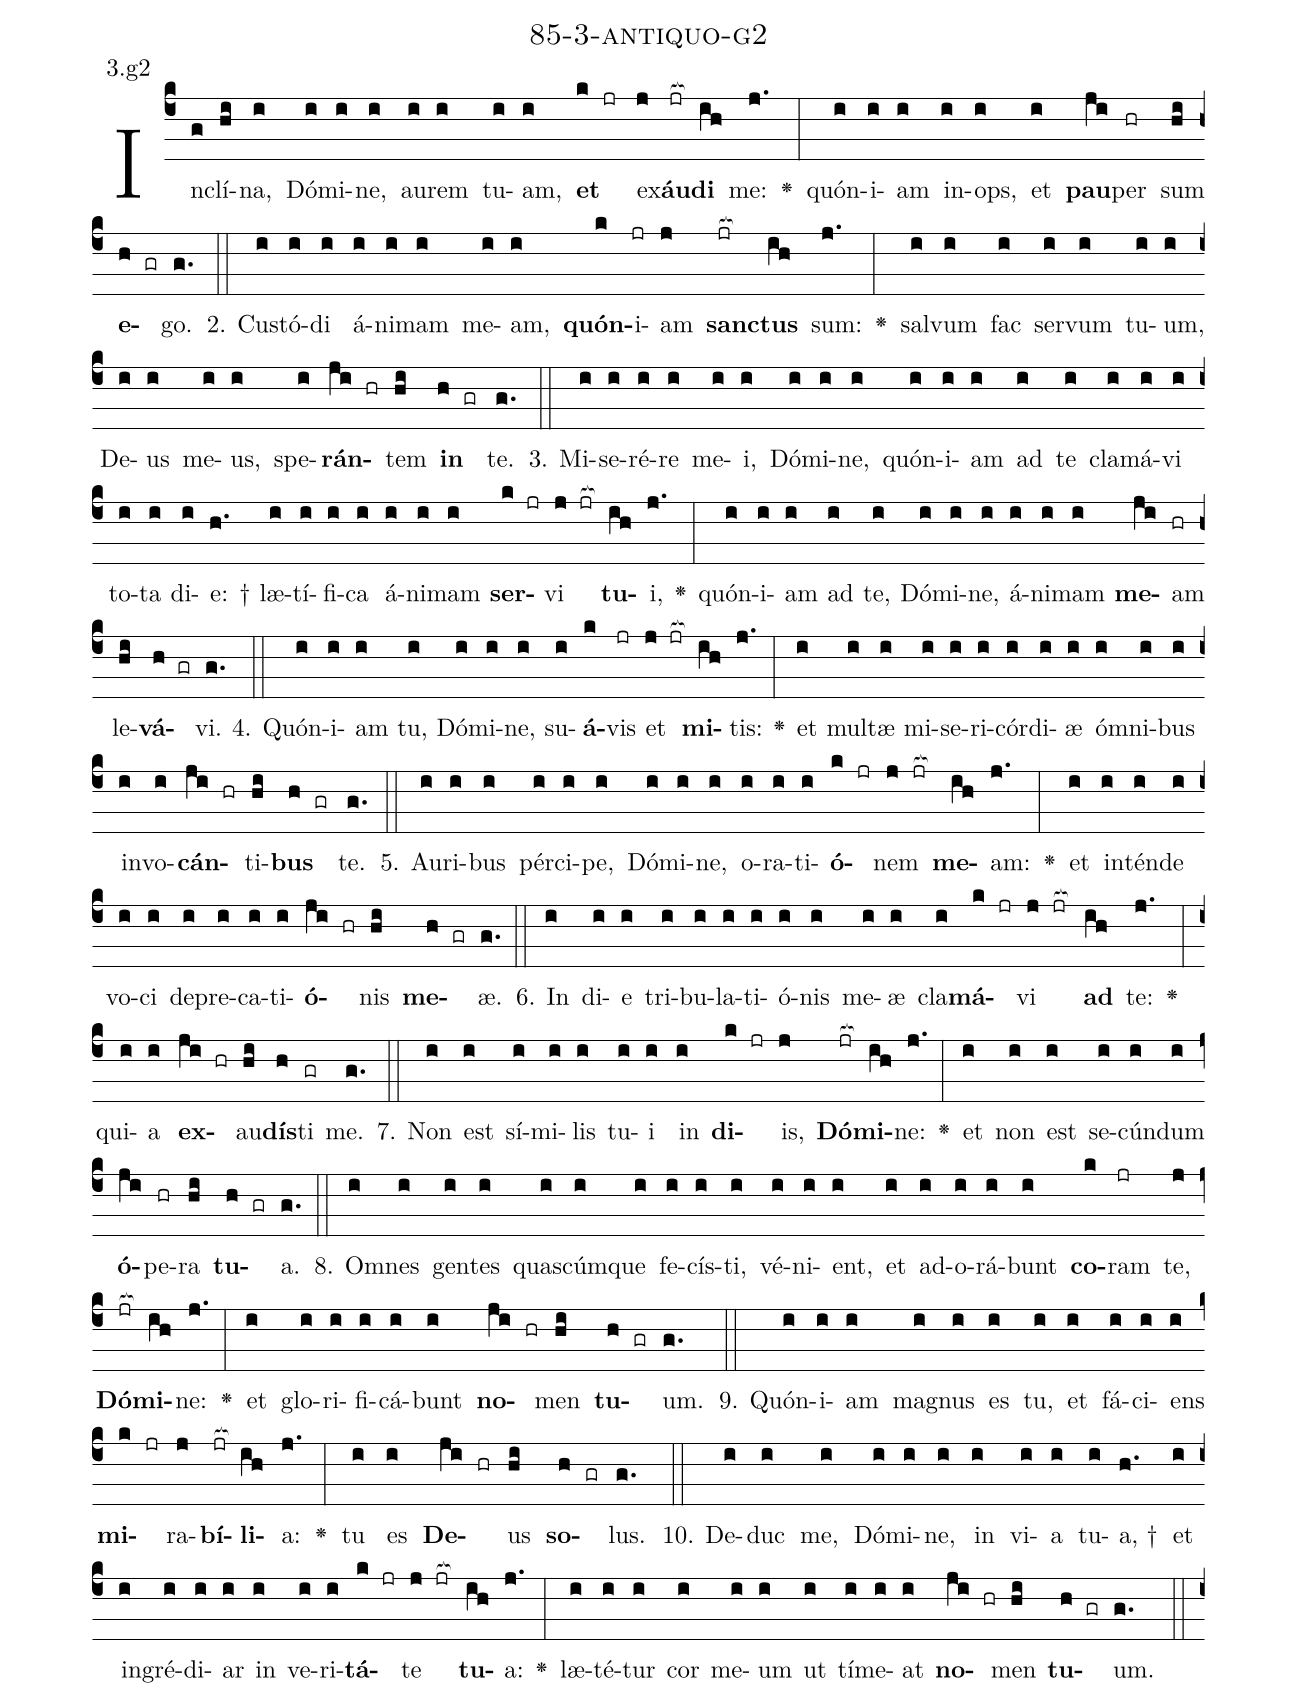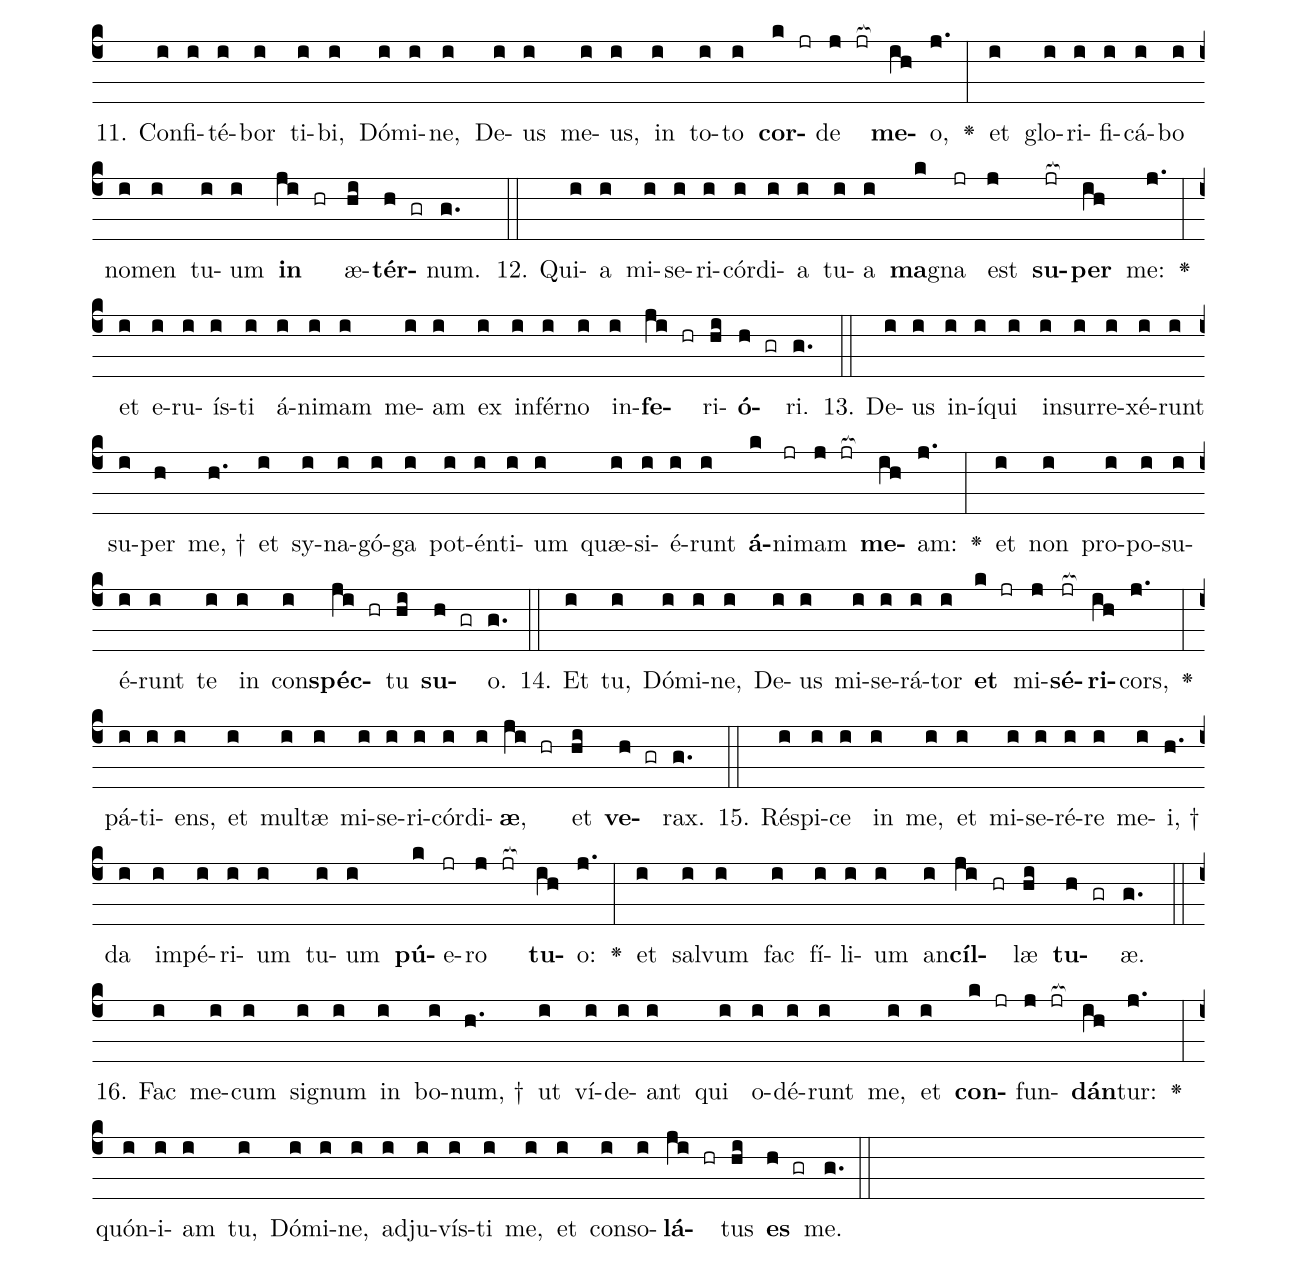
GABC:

name: 85-3-antiquo-g2;
annotation: 3.g2;
%%
(c4)In(g)clí(hi)na,(i) Dó(i)mi(i)ne,(i) au(i)rem(i) tu(i)am,(i) <b>et</b>(k jr) ex(j)<b>áu</b>(jr[ocb:1{])<b>di</b>(ih[ocb:0}]) me:(j.) <v>\greheightstar</v>(:) quón(i)i(i)am(i) in(i)ops,(i) et(i) <b>pau</b>(ji)per(hr) sum(hi) <b>e</b>(h gr)go.(g.) (::)
2. Cus(i)tó(i)di(i) á(i)ni(i)mam(i) me(i)am,(i) <b>quón</b>(k)i(jr)am(j) <b>sanc</b>(jr[ocb:1{])<b>tus</b>(ih[ocb:0}]) sum:(j.) <v>\greheightstar</v>(:) sal(i)vum(i) fac(i) ser(i)vum(i) tu(i)um,(i) De(i)us(i) me(i)us,(i) spe(i)<b>rán</b>(ji hr)tem(hi) <b>in</b>(h gr) te.(g.) (::)
3. Mi(i)se(i)ré(i)re(i) me(i)i,(i) Dó(i)mi(i)ne,(i) quón(i)i(i)am(i) ad(i) te(i) cla(i)má(i)vi(i) to(i)ta(i) di(i)e: †(h.) læ(i)tí(i)fi(i)ca(i) á(i)ni(i)mam(i) <b>ser</b>(k jr)vi(j jr[ocb:1{]) <b>tu</b>(ih[ocb:0}])i,(j.) <v>\greheightstar</v>(:) quón(i)i(i)am(i) ad(i) te,(i) Dó(i)mi(i)ne,(i) á(i)ni(i)mam(i) <b>me</b>(ji)am(hr) le(hi)<b>vá</b>(h gr)vi.(g.) (::)
4. Quón(i)i(i)am(i) tu,(i) Dó(i)mi(i)ne,(i) su(i)<b>á</b>(k)vis(jr) et(j jr[ocb:1{]) <b>mi</b>(ih[ocb:0}])tis:(j.) <v>\greheightstar</v>(:) et(i) mul(i)tæ(i) mi(i)se(i)ri(i)cór(i)di(i)æ(i) óm(i)ni(i)bus(i) in(i)vo(i)<b>cán</b>(ji hr)ti(hi)<b>bus</b>(h gr) te.(g.) (::)
5. Au(i)ri(i)bus(i) pér(i)ci(i)pe,(i) Dó(i)mi(i)ne,(i) o(i)ra(i)ti(i)<b>ó</b>(k jr)nem(j jr[ocb:1{]) <b>me</b>(ih[ocb:0}])am:(j.) <v>\greheightstar</v>(:) et(i) in(i)tén(i)de(i) vo(i)ci(i) de(i)pre(i)ca(i)ti(i)<b>ó</b>(ji hr)nis(hi) <b>me</b>(h gr)æ.(g.) (::)
6. In(i) di(i)e(i) tri(i)bu(i)la(i)ti(i)ó(i)nis(i) me(i)æ(i) cla(i)<b>má</b>(k jr)vi(j jr[ocb:1{]) <b>ad</b>(ih[ocb:0}]) te:(j.) <v>\greheightstar</v>(:) qui(i)a(i) <b>ex</b>(ji hr)au(hi)<b>dís</b>(h)ti(gr) me.(g.) (::)
7. Non(i) est(i) sí(i)mi(i)lis(i) tu(i)i(i) in(i) <b>di</b>(k jr)is,(j) <b>Dó</b>(jr[ocb:1{])<b>mi</b>(ih[ocb:0}])ne:(j.) <v>\greheightstar</v>(:) et(i) non(i) est(i) se(i)cún(i)dum(i) <b>ó</b>(ji)pe(hr)ra(hi) <b>tu</b>(h gr)a.(g.) (::)
8. Om(i)nes(i) gen(i)tes(i) quas(i)cúm(i)que(i) fe(i)cís(i)ti,(i) vé(i)ni(i)ent,(i) et(i) ad(i)o(i)rá(i)bunt(i) <b>co</b>(k)ram(jr) te,(j) <b>Dó</b>(jr[ocb:1{])<b>mi</b>(ih[ocb:0}])ne:(j.) <v>\greheightstar</v>(:) et(i) glo(i)ri(i)fi(i)cá(i)bunt(i) <b>no</b>(ji hr)men(hi) <b>tu</b>(h gr)um.(g.) (::)
9. Quón(i)i(i)am(i) ma(i)gnus(i) es(i) tu,(i) et(i) fá(i)ci(i)ens(i) <b>mi</b>(k jr)ra(j)<b>bí</b>(jr[ocb:1{])<b>li</b>(ih[ocb:0}])a:(j.) <v>\greheightstar</v>(:) tu(i) es(i) <b>De</b>(ji hr)us(hi) <b>so</b>(h gr)lus.(g.) (::)
10. De(i)duc(i) me,(i) Dó(i)mi(i)ne,(i) in(i) vi(i)a(i) tu(i)a, †(h.) et(i) in(i)gré(i)di(i)ar(i) in(i) ve(i)ri(i)<b>tá</b>(k jr)te(j jr[ocb:1{]) <b>tu</b>(ih[ocb:0}])a:(j.) <v>\greheightstar</v>(:) læ(i)té(i)tur(i) cor(i) me(i)um(i) ut(i) tí(i)me(i)at(i) <b>no</b>(ji hr)men(hi) <b>tu</b>(h gr)um.(g.) (::)
11. Con(i)fi(i)té(i)bor(i) ti(i)bi,(i) Dó(i)mi(i)ne,(i) De(i)us(i) me(i)us,(i) in(i) to(i)to(i) <b>cor</b>(k jr)de(j jr[ocb:1{]) <b>me</b>(ih[ocb:0}])o,(j.) <v>\greheightstar</v>(:) et(i) glo(i)ri(i)fi(i)cá(i)bo(i) no(i)men(i) tu(i)um(i) <b>in</b>(ji hr) æ(hi)<b>tér</b>(h gr)num.(g.) (::)
12. Qui(i)a(i) mi(i)se(i)ri(i)cór(i)di(i)a(i) tu(i)a(i) <b>ma</b>(k)gna(jr) est(j) <b>su</b>(jr[ocb:1{])<b>per</b>(ih[ocb:0}]) me:(j.) <v>\greheightstar</v>(:) et(i) e(i)ru(i)ís(i)ti(i) á(i)ni(i)mam(i) me(i)am(i) ex(i) in(i)fér(i)no(i) in(i)<b>fe</b>(ji hr)ri(hi)<b>ó</b>(h gr)ri.(g.) (::)
13. De(i)us(i) in(i)í(i)qui(i) in(i)sur(i)re(i)xé(i)runt(i) su(i)per(h) me, †(h.) et(i) sy(i)na(i)gó(i)ga(i) pot(i)én(i)ti(i)um(i) quæ(i)si(i)é(i)runt(i) <b>á</b>(k)ni(jr)mam(j jr[ocb:1{]) <b>me</b>(ih[ocb:0}])am:(j.) <v>\greheightstar</v>(:) et(i) non(i) pro(i)po(i)su(i)é(i)runt(i) te(i) in(i) con(i)<b>spéc</b>(ji hr)tu(hi) <b>su</b>(h gr)o.(g.) (::)
14. Et(i) tu,(i) Dó(i)mi(i)ne,(i) De(i)us(i) mi(i)se(i)rá(i)tor(i) <b>et</b>(k jr) mi(j)<b>sé</b>(jr[ocb:1{])<b>ri</b>(ih[ocb:0}])cors,(j.) <v>\greheightstar</v>(:) pá(i)ti(i)ens,(i) et(i) mul(i)tæ(i) mi(i)se(i)ri(i)cór(i)di(i)<b>æ</b>,(ji hr) et(hi) <b>ve</b>(h gr)rax.(g.) (::)
15. Ré(i)spi(i)ce(i) in(i) me,(i) et(i) mi(i)se(i)ré(i)re(i) me(i)i, †(h.) da(i) im(i)pé(i)ri(i)um(i) tu(i)um(i) <b>pú</b>(k)e(jr)ro(j jr[ocb:1{]) <b>tu</b>(ih[ocb:0}])o:(j.) <v>\greheightstar</v>(:) et(i) sal(i)vum(i) fac(i) fí(i)li(i)um(i) an(i)<b>cíl</b>(ji hr)læ(hi) <b>tu</b>(h gr)æ.(g.) (::)
16. Fac(i) me(i)cum(i) si(i)gnum(i) in(i) bo(i)num, †(h.) ut(i) ví(i)de(i)ant(i) qui(i) o(i)dé(i)runt(i) me,(i) et(i) <b>con</b>(k jr)fun(j jr[ocb:1{])<b>dán</b>(ih[ocb:0}])tur:(j.) <v>\greheightstar</v>(:) quón(i)i(i)am(i) tu,(i) Dó(i)mi(i)ne,(i) ad(i)ju(i)vís(i)ti(i) me,(i) et(i) con(i)so(i)<b>lá</b>(ji hr)tus(hi) <b>es</b>(h gr) me.(g.) (::)
